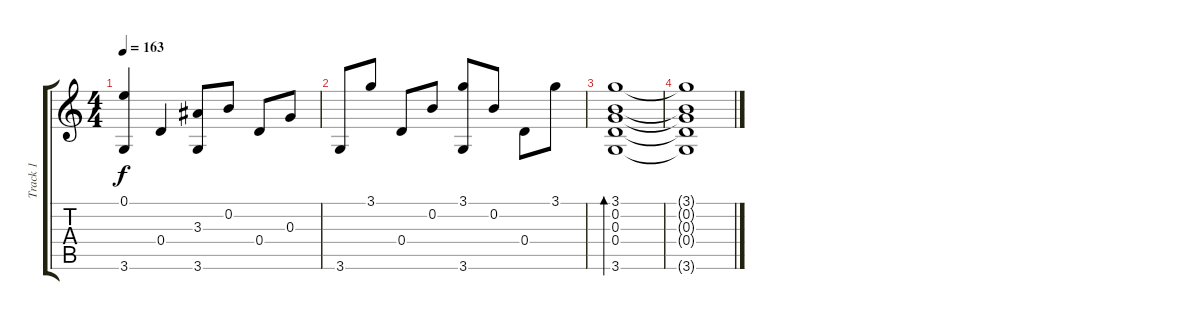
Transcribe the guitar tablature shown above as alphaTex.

\track ("Track 1" "Track 1") {instrument acousticguitarsteel}
\staff {score tabs}
\tuning (E4 B3 G3 D3 A2 E2) {hide}
\ts (4 4)
\tempo 163
\clef g2
\ks c
(0.1 3.6).4{dy f} 0.4.4 (3.3 3.6).8 0.2.8 0.4.8 0.3.8 |
3.6.8 3.1.8 0.4.8 0.2.8 (3.1 3.6).8 0.2.8 0.4.8 3.1.8 |
(3.1 0.2 0.3 0.4 3.6).1{bd 480} |
(3.1{t} 0.2{t} 0.3{t} 0.4{t} 3.6{t}).1
